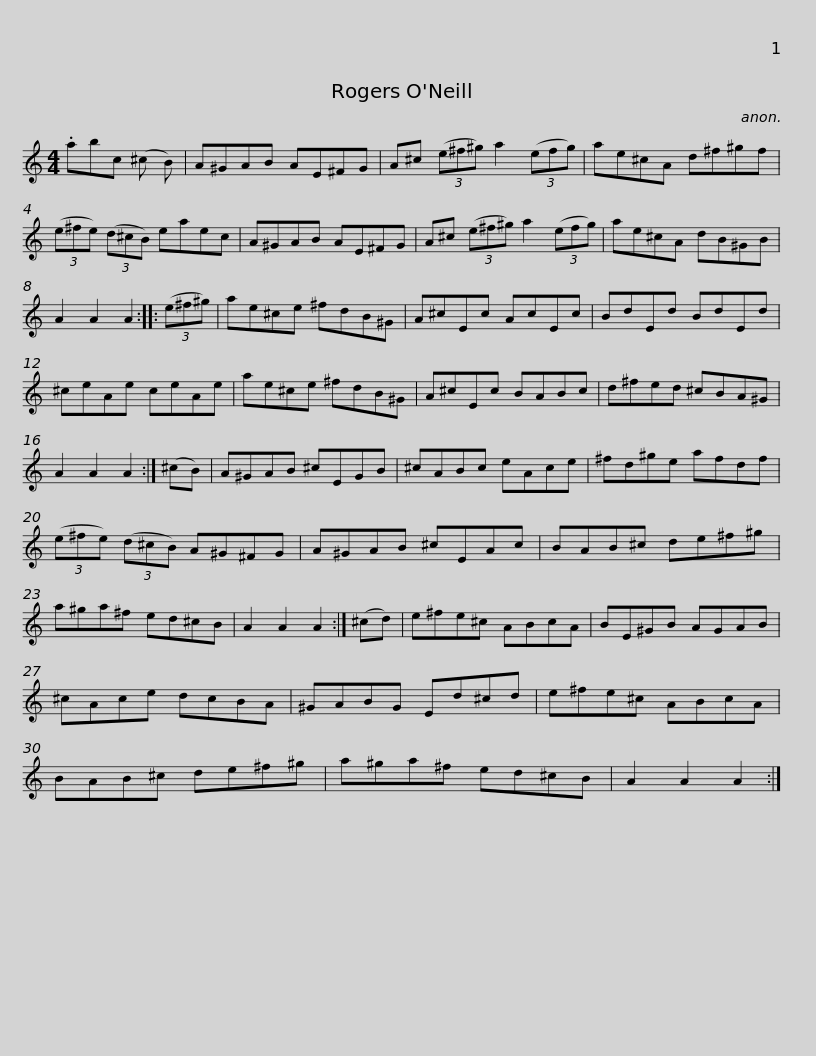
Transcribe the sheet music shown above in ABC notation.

X:1
L:1/8
M:4/4
I:linebreak $
K:C
V:1 treble
V:1
 .abc (^c B) | A^GAB AE^FG | A^c (3(e^f^g) a2 (3(efg) | ae^cA d^f^gf | (3(e^fe) (3(d^cB) eaec |$ %5
 A^GAB AE^FG | A^c (3(e^f^g) a2 (3(efg) | ae^cA dB^GB | A2 A2 A2 :: (3(e^f^g) | %10
 ae^ce ^fdB^G |$ A^cEc AcEc | BdEd BdEd | ^ceAe ceAe | ae^ce ^fdB^G | %15
 A^cEc BABc |$ d^fed ^cBA^G | A2 A2 A2 :| (^cB) | A^GAB ^cEGB | %20
 ^cABc eAce | ^fd^ge afdf |$ (3(e^fe) (3(d^cB) A^G^FG | A^GAB ^cEAc | BAB^c de^f^g | %25
 a^ga^f ed^cB | A2 A2 A2 :| (^cd) |$ e^fe^c ABcA | BE^GB AGAB | %30
 ^cAce dcBA | ^GABG Ed^cd | e^fe^c ABcA |$ BAB^c de^f^g | a^ga^f ed^cB | %35
 A2 A2 A2 :| %36
